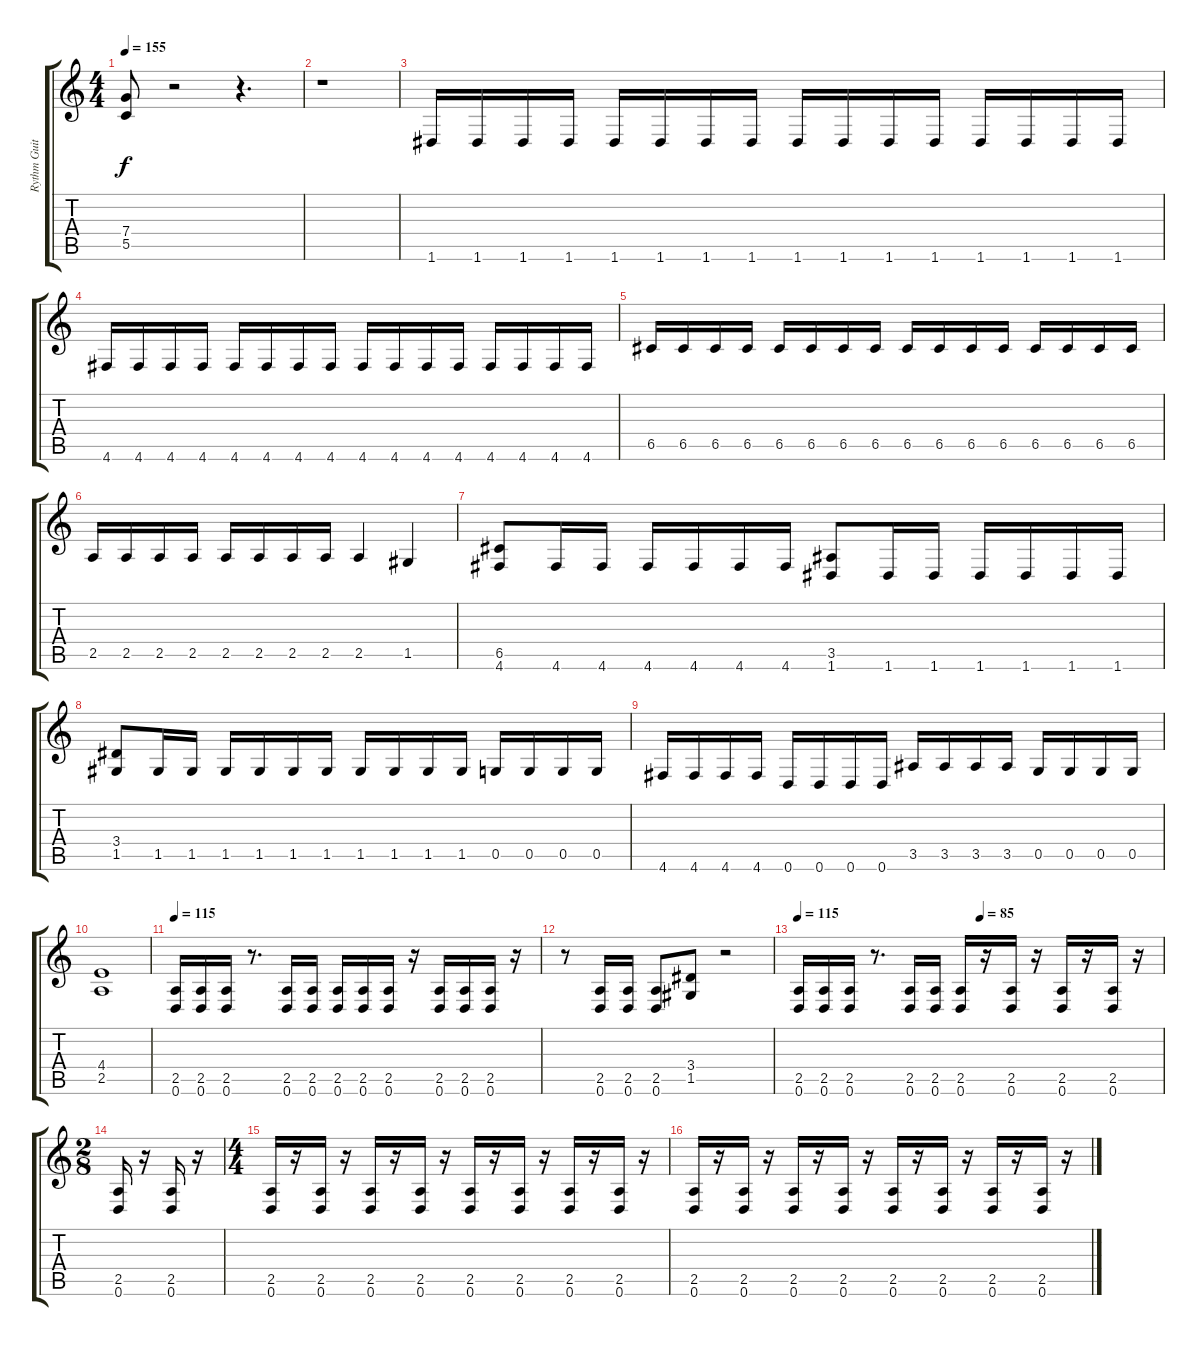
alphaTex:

\track ("Rythm Guitar" "Rythm Guit") {instrument distortionguitar}
\staff {score tabs}
\tuning (D4 A3 F3 C3 G2 D2) {hide}
\ts (4 4)
\tempo 155
\clef g2
\ks c
(7.4 5.5).8{dy f} r.2 r.4{d} |
r.1 |
1.6.16 1.6.16 1.6.16 1.6.16 1.6.16 1.6.16 1.6.16 1.6.16 1.6.16 1.6.16 1.6.16 1.6.16 1.6.16 1.6.16 1.6.16 1.6.16 |
4.6.16 4.6.16 4.6.16 4.6.16 4.6.16 4.6.16 4.6.16 4.6.16 4.6.16 4.6.16 4.6.16 4.6.16 4.6.16 4.6.16 4.6.16 4.6.16 |
6.5.16 6.5.16 6.5.16 6.5.16 6.5.16 6.5.16 6.5.16 6.5.16 6.5.16 6.5.16 6.5.16 6.5.16 6.5.16 6.5.16 6.5.16 6.5.16 |
2.5.16 2.5.16 2.5.16 2.5.16 2.5.16 2.5.16 2.5.16 2.5.16 2.5.4 1.5.4 |
(6.5 4.6).8 4.6.16 4.6.16 4.6.16 4.6.16 4.6.16 4.6.16 (3.5 1.6).8 1.6.16 1.6.16 1.6.16 1.6.16 1.6.16 1.6.16 |
(3.4 1.5).8 1.5.16 1.5.16 1.5.16 1.5.16 1.5.16 1.5.16 1.5.16 1.5.16 1.5.16 1.5.16 0.5.16 0.5.16 0.5.16 0.5.16 |
4.6.16 4.6.16 4.6.16 4.6.16 0.6.16 0.6.16 0.6.16 0.6.16 3.5.16 3.5.16 3.5.16 3.5.16 0.5.16 0.5.16 0.5.16 0.5.16 |
(4.4 2.5).1 |
\tempo 115
(2.5 0.6).16 (2.5 0.6).16 (2.5 0.6).16 r.8{d} (2.5 0.6).16 (2.5 0.6).16 (2.5 0.6).16 (2.5 0.6).16 (2.5 0.6).16 r.16 (2.5 0.6).16 (2.5 0.6).16 (2.5 0.6).16 r.16 |
r.8 (2.5 0.6).16 (2.5 0.6).16 (2.5 0.6).8 (3.4 1.5).8 r.2 |
\tempo 115
\tempo (85 0.5)
(2.5 0.6).16 (2.5 0.6).16 (2.5 0.6).16 r.8{d} (2.5 0.6).16 (2.5 0.6).16 (2.5 0.6).16 r.16 (2.5 0.6).16 r.16 (2.5 0.6).16 r.16 (2.5 0.6).16 r.16 |
\ts (2 8)
(2.5 0.6).16 r.16 (2.5 0.6).16 r.16 |
\ts (4 4)
(2.5 0.6).16 r.16 (2.5 0.6).16 r.16 (2.5 0.6).16 r.16 (2.5 0.6).16 r.16 (2.5 0.6).16 r.16 (2.5 0.6).16 r.16 (2.5 0.6).16 r.16 (2.5 0.6).16 r.16 |
(2.5 0.6).16 r.16 (2.5 0.6).16 r.16 (2.5 0.6).16 r.16 (2.5 0.6).16 r.16 (2.5 0.6).16 r.16 (2.5 0.6).16 r.16 (2.5 0.6).16 r.16 (2.5 0.6).16 r.16
